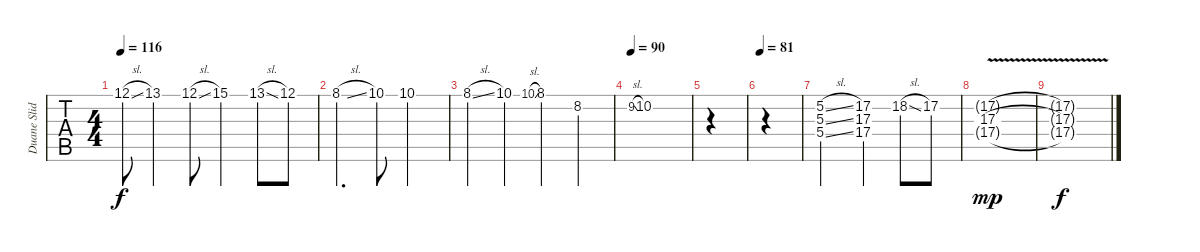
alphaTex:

\track ("Duane Slide O/D (Tr. 9B)" "Duane Slid") {instrument distortionguitar}
\staff {tabs}
\tuning (E4 B3 G3 D3 A2 E2) {hide}
\ts (4 4)
\tempo 116
\clef g2
\ks c
12.1{sl}.8{dy f} 13.1.4 12.1{sl}.8 15.1.4 13.1{sl}.8 12.1.8 |
8.1{sl}.4{d} 10.1.8 10.1.2 |
8.1{sl}.4 10.1.4 10.1{sl}.8{gr onbeat} 8.1.4 8.2.4 |
\tempo 90
9.2{sl}.8{gr onbeat} 10.2.1 |
|
\tempo 81
|
(5.2{sl} 5.3{sl} 5.4{sl}).2 (17.2 17.3 17.4).4 18.2{sl}.8 17.2.8 |
(17.2{v g} 17.3{v} 17.4{v g}).1{dy mp} |
(17.2{t} 17.3{t} 17.4{t}).1{dy f volume 0}
